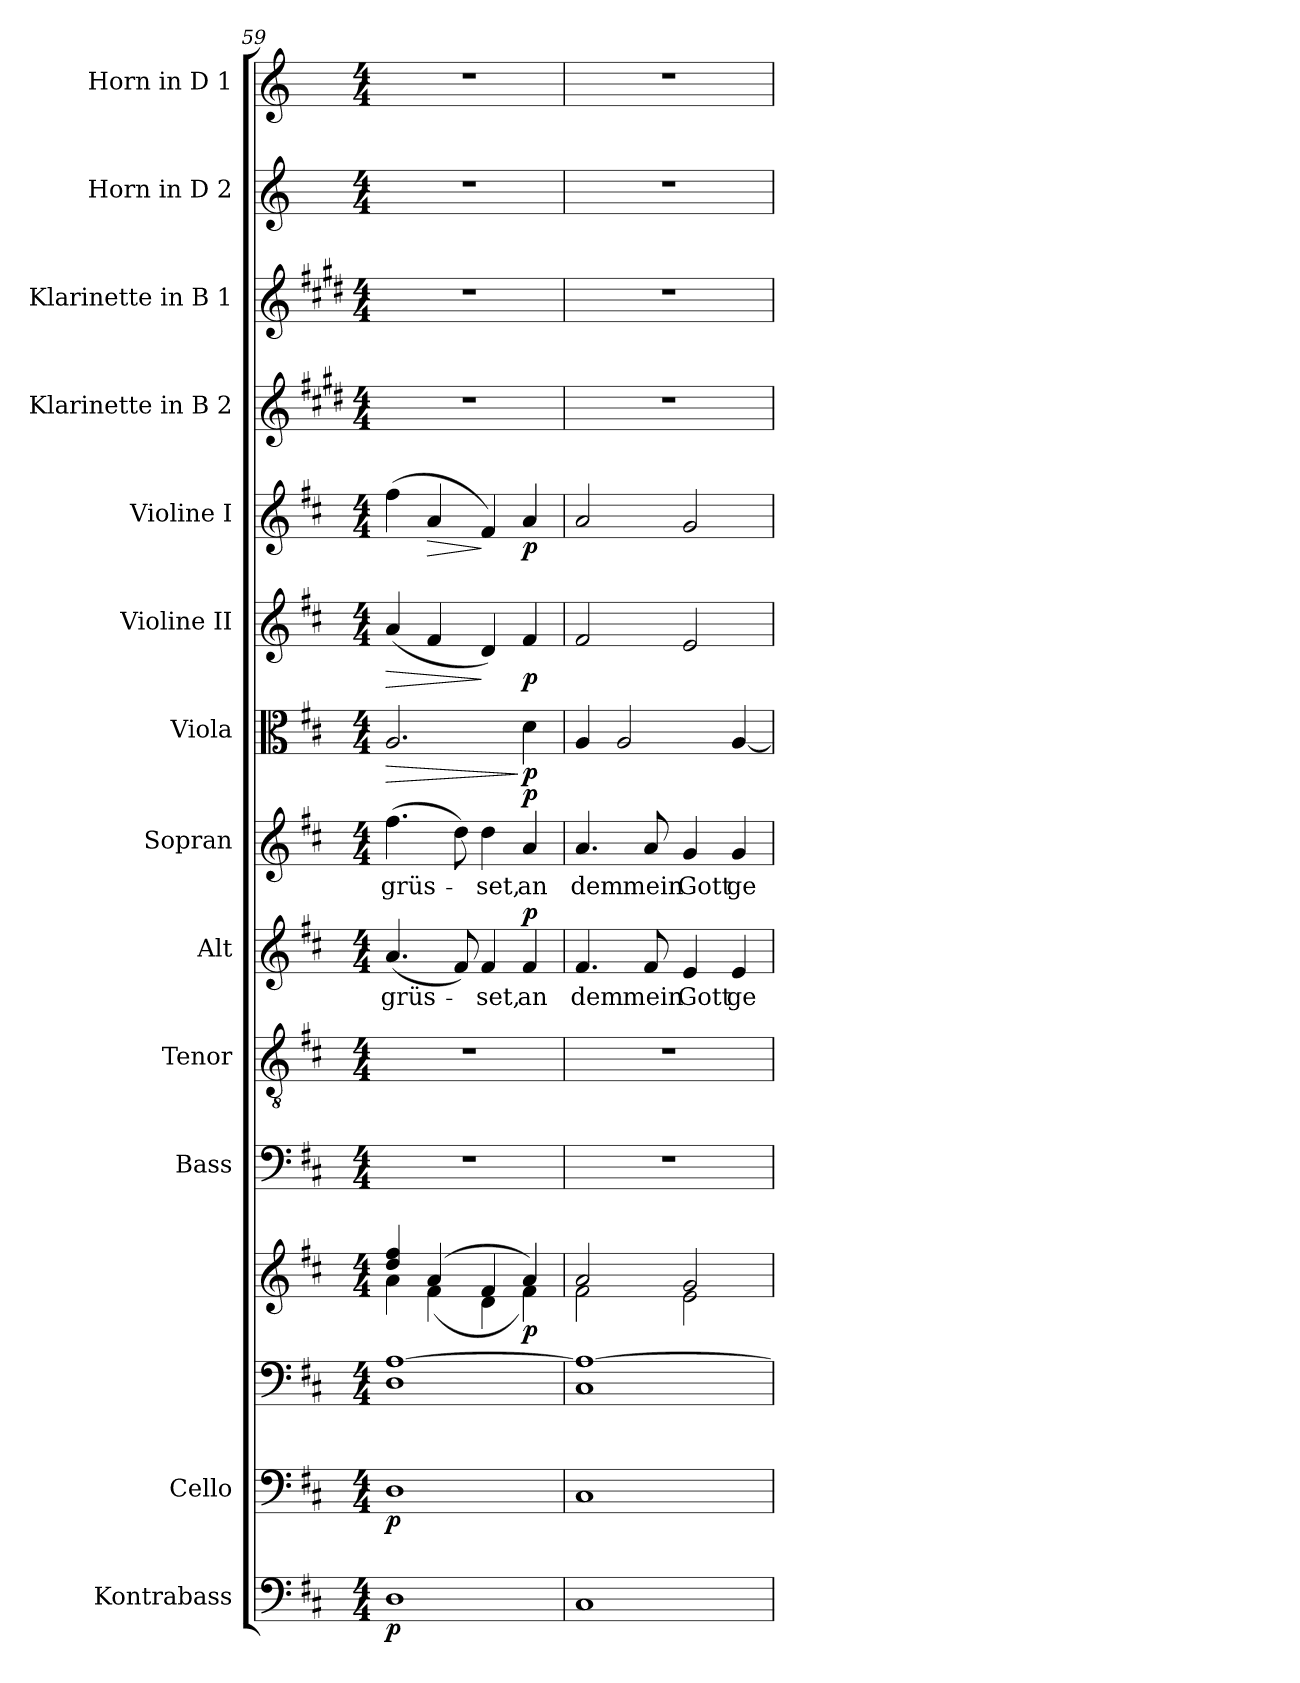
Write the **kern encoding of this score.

**kern	**dynam	**kern	**dynam	**kern	**kern	**dynam	**kern	**kern	**kern	**text	**dynam	**kern	**text	**dynam	**kern	**dynam	**kern	**dynam	**kern	**dynam	**kern	**kern	**kern	**kern
*part14	*part14	*part13	*part13	*part12	*part12	*part12	*part11	*part10	*part9	*part9	*part9	*part8	*part8	*part8	*part7	*part7	*part6	*part6	*part5	*part5	*part4	*part3	*part2	*part1
*staff15	*staff15	*staff14	*staff14	*staff13	*staff12	*staff12/13	*staff11	*staff10	*staff9	*staff9	*staff9	*staff8	*staff8	*staff8	*staff7	*staff7	*staff6	*staff6	*staff5	*staff5	*staff4	*staff3	*staff2	*staff1
*I"Kontrabass	*	*I"Cello	*	*	*	*	*I"Bass	*I"Tenor	*I"Alt	*	*	*I"Sopran	*	*	*I"Viola	*	*I"Violine II	*	*I"Violine I	*	*I"Klarinette in B 2	*I"Klarinette in B 1	*I"Horn in D 2	*I"Horn in D 1
*I'Kb.	*	*	*	*	*	*	*I'B	*I'T	*I'A	*	*	*I'S	*	*	*I'Vla.	*	*I'Vl. II	*	*I'Vl. I	*	*	*	*I'Hrn. 2	*I'Hrn. 1
*clefF4	*	*clefF4	*	*clefF4	*clefG2	*	*clefF4	*clefGv2	*clefG2	*	*	*clefG2	*	*	*clefC3	*	*clefG2	*	*clefG2	*	*clefG2	*clefG2	*clefG2	*clefG2
*ITrd7c12	*	*	*	*	*	*	*	*	*	*	*	*	*	*	*	*	*	*	*	*	*ITrd1c2	*ITrd1c2	*ITrd-1c-2	*ITrd-1c-2
*k[f#c#]	*	*k[f#c#]	*	*k[f#c#]	*k[f#c#]	*	*k[f#c#]	*k[f#c#]	*k[f#c#]	*	*	*k[f#c#]	*	*	*k[f#c#]	*	*k[f#c#]	*	*k[f#c#]	*	*k[f#c#]	*k[f#c#]	*k[f#c#]	*k[f#c#]
*D:	*	*D:	*	*D:	*D:	*	*D:	*D:	*D:	*	*	*D:	*	*	*D:	*	*D:	*	*D:	*	*D:	*D:	*D:	*D:
*M4/4	*	*M4/4	*	*M4/4	*M4/4	*	*M4/4	*M4/4	*M4/4	*	*	*M4/4	*	*	*M4/4	*	*M4/4	*	*M4/4	*	*M4/4	*M4/4	*M4/4	*M4/4
=59	=59	=59	=59	=59	=59	=59	=59	=59	=59	=59	=59	=59	=59	=59	=59	=59	=59	=59	=59	=59	=59	=59	=59	=59
*	*	*	*	*^	*^	*	*	*	*	*	*	*	*	*	*	*	*	*	*	*	*	*	*	*
!	!LO:DY:b	!	!LO:DY:b	!	!	!	!	!	!	!	!	!LO:LY:b	!	!	!LO:LY:b	!	!	!LO:HP:b	!	!LO:HP:b	!	!	!	!	!	!
1DD	p	1D	p	[>1A	1D	4dd/ 4ff#/	4a\	.	1r	1r	(<4.a/	-grüs-	.	(>4.ff#\	-grüs-	.	2.A/	>	(<4a/	>	(>4ff#\	.	1r	1r	1r	1r
!	!	!	!	!	!	!	!	!	!	!	!	!	!	!	!	!	!	!	!	!	!	!LO:HP:b	!	!	!	!
.	.	.	.	.	.	(4a/	(<4f#\	.	.	.	.	.	.	.	.	.	.	.	4f#/	.	4a/	>	.	.	.	.
.	.	.	.	.	.	.	.	.	.	.	8f#/)	.	.	8dd\)	.	.	.	.	.	.	.	.	.	.	.	.
!	!	!	!	!	!	!	!	!	!	!	!	!LO:LY:b	!	!	!LO:LY:b	!	!	!	!	!	!	!	!	!	!	!
.	.	.	.	.	.	4f#/	4d\	.	.	.	4f#/	-set,	.	4dd\	-set,	.	.	.	4d/)	]	4f#/)	]	.	.	.	.
!	!	!	!	!	!	!	!	!LO:DY:b	!	!	!	!LO:LY:b	!LO:DY:a	!	!LO:LY:b	!LO:DY:a	!	!LO:DY:n=1:b	!	!LO:DY:b	!	!LO:DY:b	!	!	!	!
.	.	.	.	.	.	4a/)	4f#\)	p	.	.	4f#/	an	p	4a/	an	p	4d\	] p	4f#/	p	4a/	p	.	.	.	.
!!LO:PB:g=z
=60	=60	=60	=60	=60	=60	=60	=60	=60	=60	=60	=60	=60	=60	=60	=60	=60	=60	=60	=60	=60	=60	=60	=60	=60	=60	=60
!	!	!	!	!	!	!	!	!	!	!	!	!LO:LY:b	!	!	!LO:LY:b	!	!	!	!	!	!	!	!	!	!	!
1CC#	.	1C#	.	1A_	1C#	2a/	2f#\	.	1r	1r	4.f#/	dem	.	4.a/	dem	.	4A/	.	2f#/	.	2a/	.	1r	1r	1r	1r
.	.	.	.	.	.	.	.	.	.	.	.	.	.	.	.	.	2A/	.	.	.	.	.	.	.	.	.
!	!	!	!	!	!	!	!	!	!	!	!	!LO:LY:b	!	!	!LO:LY:b	!	!	!	!	!	!	!	!	!	!	!
.	.	.	.	.	.	.	.	.	.	.	8f#/	mein	.	8a/	mein	.	.	.	.	.	.	.	.	.	.	.
!	!	!	!	!	!	!	!	!	!	!	!	!LO:LY:b	!	!	!LO:LY:b	!	!	!	!	!	!	!	!	!	!	!
.	.	.	.	.	.	2g/	2e\	.	.	.	4e/	Gott	.	4g/	Gott	.	.	.	2e/	.	2g/	.	.	.	.	.
!	!	!	!	!	!	!	!	!	!	!	!	!LO:LY:b	!	!	!LO:LY:b	!	!	!	!	!	!	!	!	!	!	!
.	.	.	.	.	.	.	.	.	.	.	4e/	ge-	.	4g/	ge-	.	[4A/	.	.	.	.	.	.	.	.	.
*	*	*	*	*v	*v	*	*	*	*	*	*	*	*	*	*	*	*	*	*	*	*	*	*	*	*	*
*	*	*	*	*	*v	*v	*	*	*	*	*	*	*	*	*	*	*	*	*	*	*	*	*	*	*
=	=	=	=	=	=	=	=	=	=	=	=	=	=	=	=	=	=	=	=	=	=	=	=	=
*-	*-	*-	*-	*-	*-	*-	*-	*-	*-	*-	*-	*-	*-	*-	*-	*-	*-	*-	*-	*-	*-	*-	*-	*-
